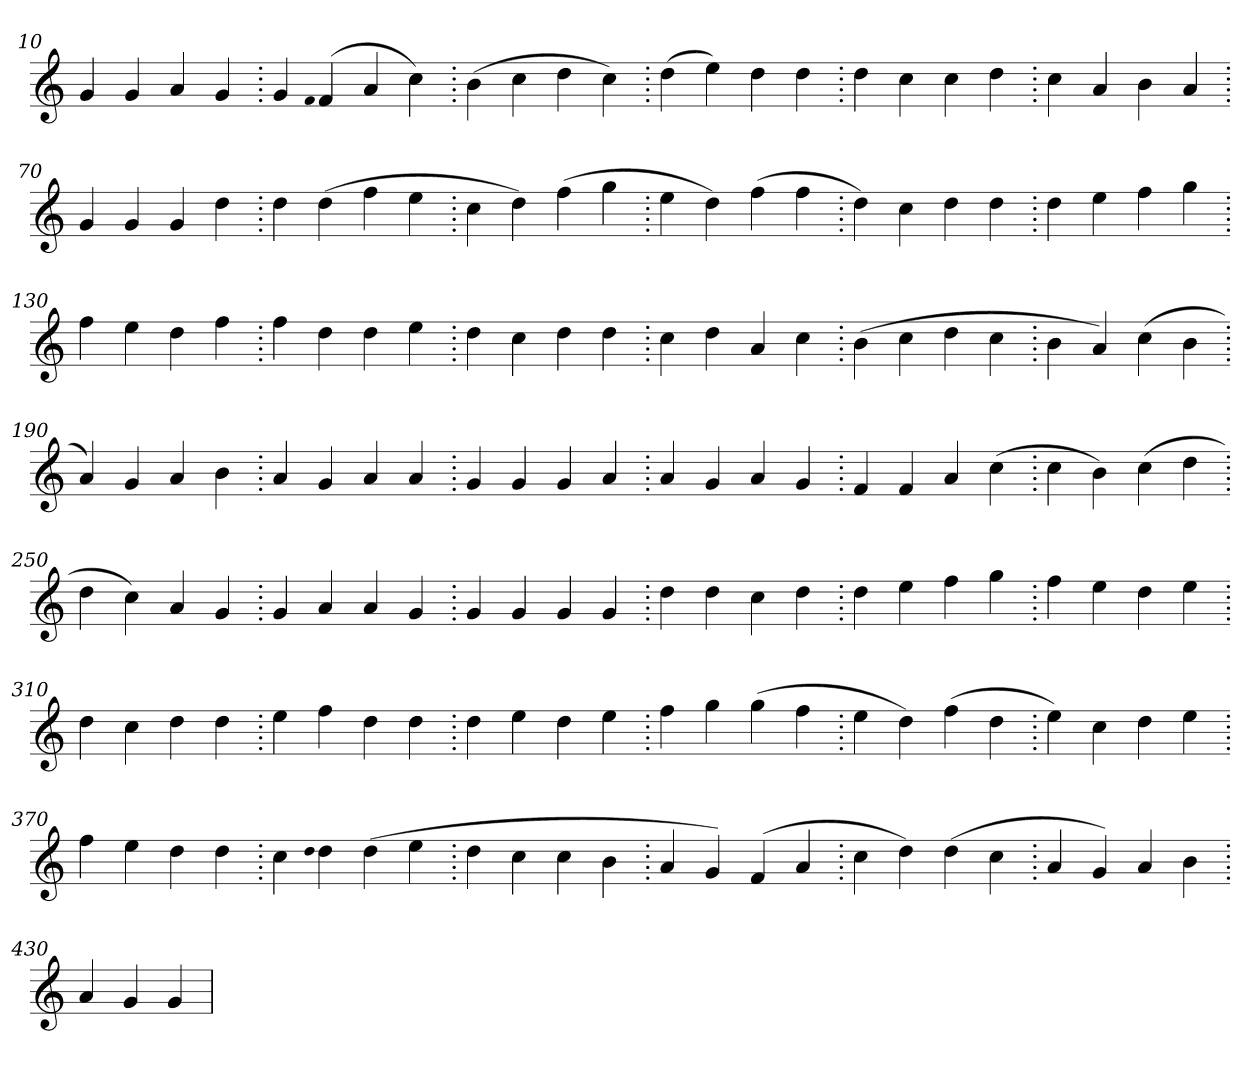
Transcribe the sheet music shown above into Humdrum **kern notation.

**kern
*part1
*staff1
*clefG2
=10.
4g
4g
4a
4g
=20.
4g
qqf
(>4f
4a
4cc)
=30.
(>4b
4cc
4dd
4cc)
=40.
(>4dd
4ee)
4dd
4dd
=50.
4dd
4cc
4cc
4dd
=60.
4cc
4a
4b
4a
=70.
4g
4g
4g
4dd
=80.
4dd
(>4dd
4ff
4ee
=90.
4cc
4dd)
(>4ff
4gg
=100.
4ee
4dd)
(>4ff
4ff
=110.
4dd)
4cc
4dd
4dd
=120.
4dd
4ee
4ff
4gg
=130.
4ff
4ee
4dd
4ff
=140.
4ff
4dd
4dd
4ee
=150.
4dd
4cc
4dd
4dd
=160.
4cc
4dd
4a
4cc
=170.
(>4b
4cc
4dd
4cc
=180.
4b
4a)
(>4cc
4b
=190.
4a)
4g
4a
4b
=200.
4a
4g
4a
4a
=210.
4g
4g
4g
4a
=220.
4a
4g
4a
4g
=230.
4f
4f
4a
(>4cc
=240.
4cc
4b)
(>4cc
4dd
=250.
4dd
4cc)
4a
4g
=260.
4g
4a
4a
4g
=270.
4g
4g
4g
4g
=280.
4dd
4dd
4cc
4dd
=290.
4dd
4ee
4ff
4gg
=300.
4ff
4ee
4dd
4ee
=310.
4dd
4cc
4dd
4dd
=320.
4ee
4ff
4dd
4dd
=330.
4dd
4ee
4dd
4ee
=340.
4ff
4gg
(>4gg
4ff
=350.
4ee
4dd)
(>4ff
4dd
=360.
4ee)
4cc
4dd
4ee
=370.
4ff
4ee
4dd
4dd
=380.
4cc
qqdd
4dd
(>4dd
4ee
=390.
4dd
4cc
4cc
4b
=400.
4a
4g)
(>4f
4a
=410.
4cc
4dd)
(>4dd
4cc
=420.
4a
4g)
4a
4b
=430.
4a
4g
4g
=
*-
